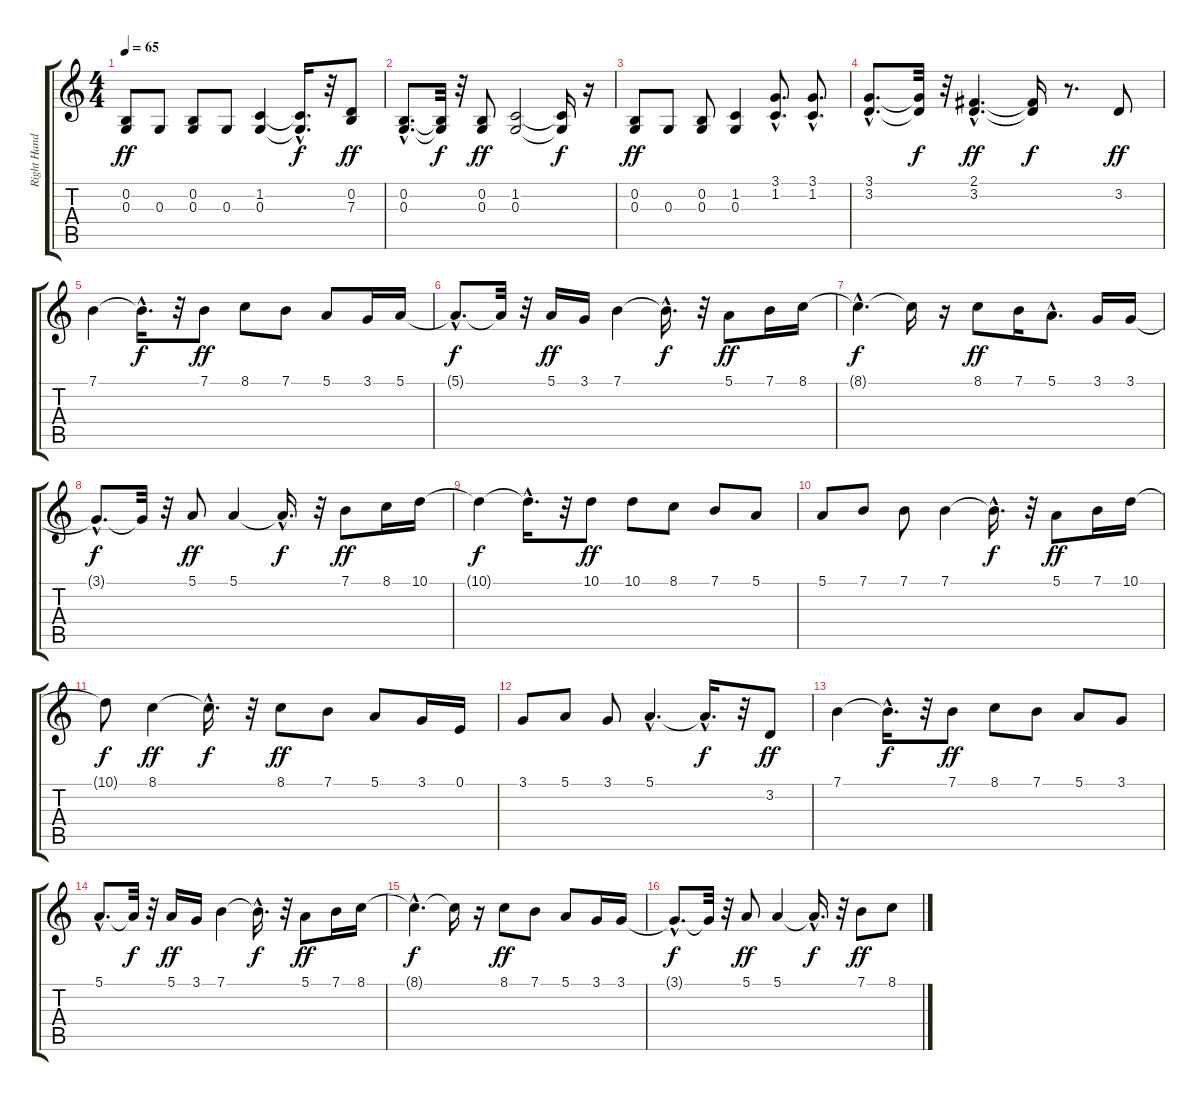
\track ("Right Hand" "Right Hand") {instrument acousticgrandpiano}
\staff {score tabs}
\tuning (E4 B3 G3 D3 A2 E2) {hide}
\ts (4 4)
\tempo 65
\clef g2
\ks c
(0.2 0.3).8{dy ff instrument acousticgrandpiano} 0.3.8 (0.2 0.3).8 0.3.8 (1.2 0.3).4 (1.2{hac t} 0.3{hac t}).16{d dy f} r.32 (0.2 7.3).8{dy ff} |
(0.2{hac} 0.3{hac}).8{d} (0.2{t} 0.3{t}).32{dy f} r.32 (0.2 0.3).8{dy ff} (1.2 0.3).2 (1.2{t} 0.3{t}).16{dy f} r.16 |
(0.2 0.3).8{dy ff} 0.3.8 (0.2 0.3).8 (1.2 0.3).4 (3.1{hac} 1.2{hac}).8{d} (3.1{hac} 1.2{hac}).8{d} |
(3.1{hac} 3.2{hac}).8{d} (3.1{t} 3.2{t}).32{dy f} r.32 (2.1{hac} 3.2{hac}).4{d dy ff} (2.1{t} 3.2{t}).16{dy f} r.8{d} 3.2.8{dy ff} |
7.1.4 7.1{hac t}.16{d dy f} r.32 7.1.8{dy ff} 8.1.8 7.1.8 5.1.8 3.1.16 5.1.16 |
5.1{hac t}.8{d dy f} 5.1{t}.32 r.32 5.1.16{dy ff} 3.1.16 7.1.4 7.1{hac t}.16{d dy f} r.32 5.1.8{dy ff} 7.1.16 8.1.16 |
8.1{hac t}.4{d dy f} 8.1{t}.16 r.16 8.1.8{dy ff} 7.1.16 5.1{hac}.8{d} 3.1.16 3.1.16 |
3.1{hac t}.8{d dy f} 3.1{t}.32 r.32 5.1.8{dy ff} 5.1.4 5.1{hac t}.16{d dy f} r.32 7.1.8{dy ff} 8.1.16 10.1.16 |
10.1{t}.4{dy f} 10.1{hac t}.16{d} r.32 10.1.8{dy ff} 10.1.8 8.1.8 7.1.8 5.1.8 |
5.1.8 7.1.8 7.1.8 7.1.4 7.1{hac t}.16{d dy f} r.32 5.1.8{dy ff} 7.1.16 10.1.16 |
10.1{t}.8{dy f} 8.1.4{dy ff} 8.1{hac t}.16{d dy f} r.32 8.1.8{dy ff} 7.1.8 5.1.8 3.1.16 0.1.16 |
3.1.8 5.1.8 3.1.8 5.1{hac}.4{d} 5.1{hac t}.16{d dy f} r.32 3.2.8{dy ff} |
7.1.4 7.1{hac t}.16{d dy f} r.32 7.1.8{dy ff} 8.1.8 7.1.8 5.1.8 3.1.8 |
5.1{hac}.8{d} 5.1{t}.32{dy f} r.32 5.1.16{dy ff} 3.1.16 7.1.4 7.1{hac t}.16{d dy f} r.32 5.1.8{dy ff} 7.1.16 8.1.16 |
8.1{hac t}.4{d dy f} 8.1{t}.16 r.16 8.1.8{dy ff} 7.1.8 5.1.8 3.1.16 3.1.16 |
3.1{hac t}.8{d dy f} 3.1{t}.32 r.32 5.1.8{dy ff} 5.1.4 5.1{hac t}.16{d dy f} r.32 7.1.8{dy ff} 8.1.8
